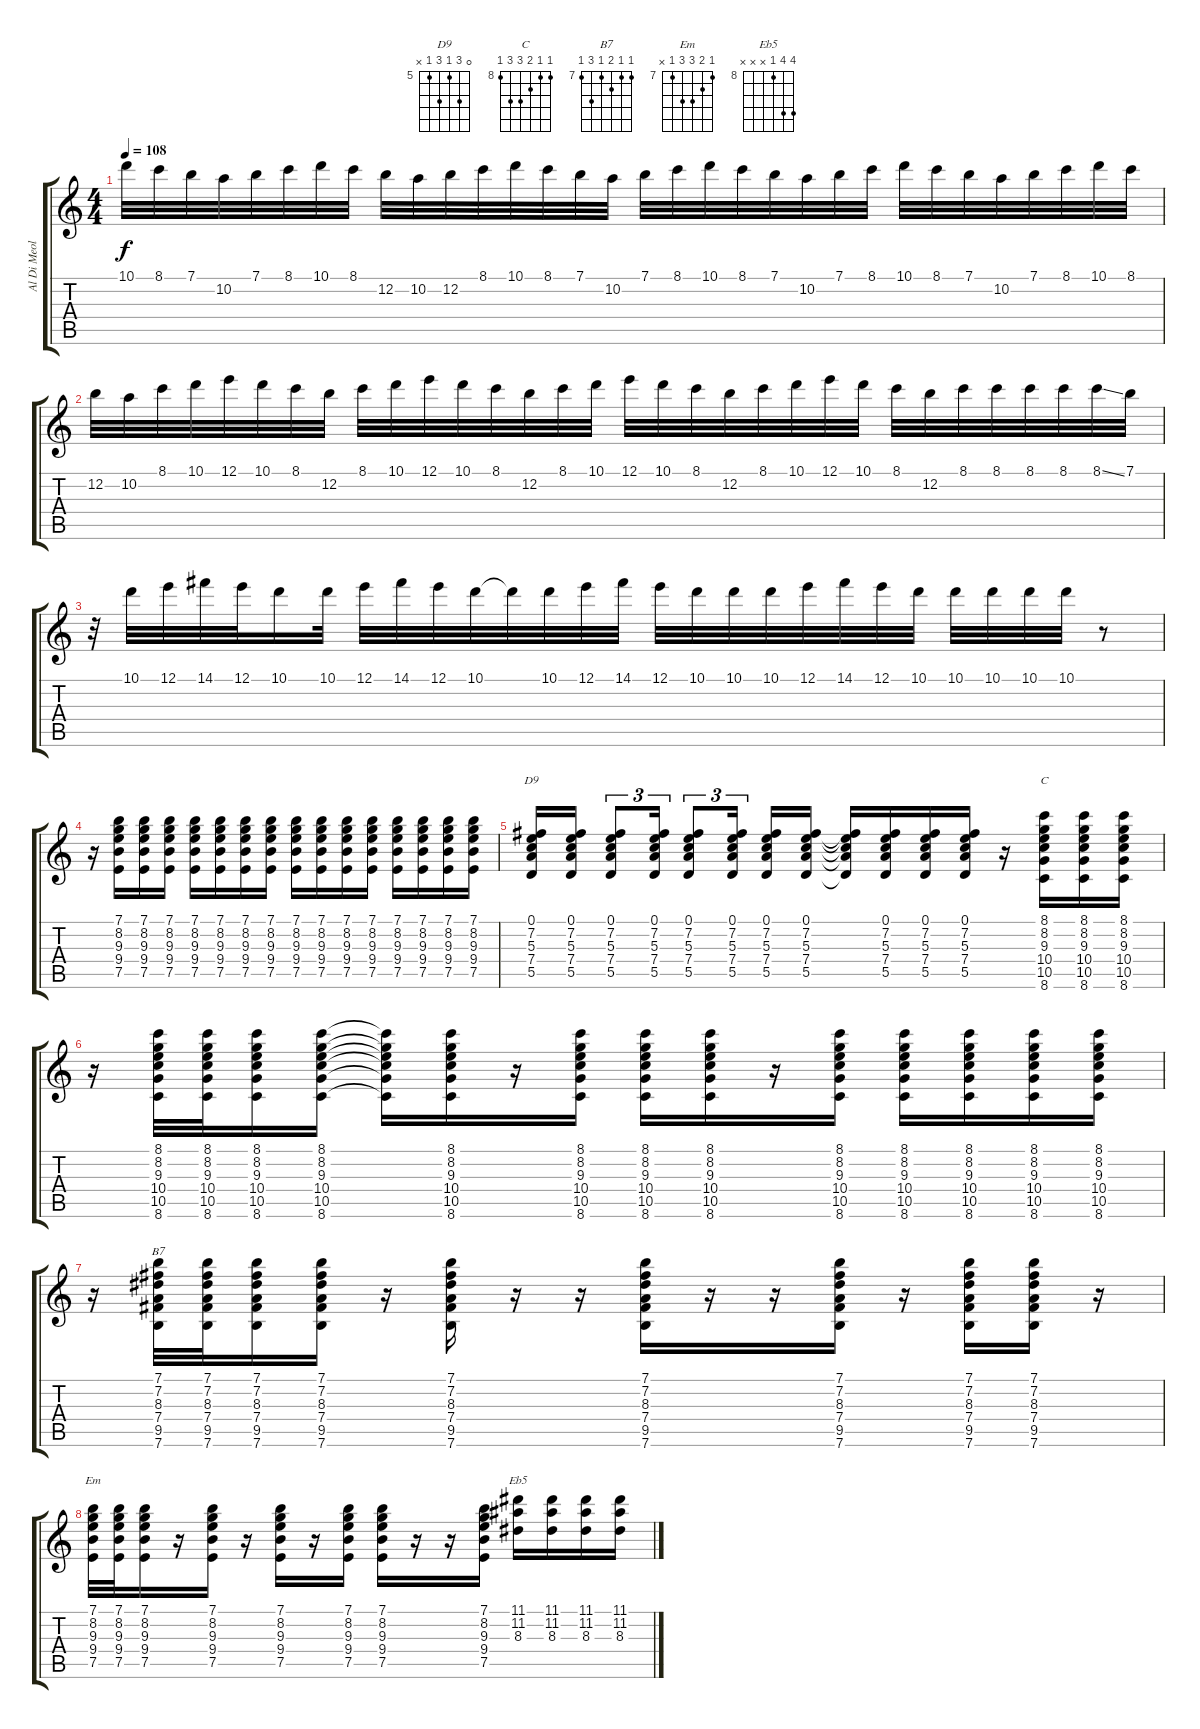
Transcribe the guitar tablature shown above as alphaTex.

\track ("Al Di Meola" "Al Di Meol") {instrument acousticguitarnylon}
\staff {score tabs}
\tuning (E4 B3 G3 D3 A2 E2) {hide}
\chord ("D9" 0 7 5 7 5 x) {firstfret 5}
\chord ("C" 8 8 9 10 10 8) {firstfret 8}
\chord ("B7" 7 7 8 7 9 7) {firstfret 7}
\chord ("Em" 7 8 9 9 7 x) {firstfret 7}
\chord ("Eb5" 11 11 8 x x x) {firstfret 8}
\ts (4 4)
\tempo 108
\clef g2
\ks c
10.1.32{dy f volume 16} 8.1.32 7.1.32 10.2.32 7.1.32 8.1.32 10.1.32 8.1.32 12.2.32 10.2.32 12.2.32 8.1.32 10.1.32 8.1.32 7.1.32 10.2.32 7.1.32 8.1.32 10.1.32 8.1.32 7.1.32 10.2.32 7.1.32 8.1.32 10.1.32 8.1.32 7.1.32 10.2.32 7.1.32 8.1.32 10.1.32 8.1.32 |
12.2.32 10.2.32 8.1.32 10.1.32 12.1.32 10.1.32 8.1.32 12.2.32 8.1.32 10.1.32 12.1.32 10.1.32 8.1.32 12.2.32 8.1.32 10.1.32 12.1.32 10.1.32 8.1.32 12.2.32 8.1.32 10.1.32 12.1.32 10.1.32 8.1.32 12.2.32 8.1.32 8.1.32 8.1.32 8.1.32 8.1{ss}.32 7.1.32 |
r.32 10.1.32 12.1.32 14.1.32 12.1.32 10.1.16 10.1.32 12.1.32 14.1.32 12.1.32 10.1.32 10.1{t}.32 10.1.32 12.1.32 14.1.32 12.1.32 10.1.32 10.1.32 10.1.32 12.1.32 14.1.32 12.1.32 10.1.32 10.1.32 10.1.32 10.1.32 10.1.32 r.8 |
r.16 (7.1 8.2 9.3 9.4 7.5).16{volume 12} (7.1 8.2 9.3 9.4 7.5).16 (7.1 8.2 9.3 9.4 7.5).16 (7.1 8.2 9.3 9.4 7.5).16 (7.1 8.2 9.3 9.4 7.5).16 (7.1 8.2 9.3 9.4 7.5).16 (7.1 8.2 9.3 9.4 7.5).16 (7.1 8.2 9.3 9.4 7.5).16 (7.1 8.2 9.3 9.4 7.5).16 (7.1 8.2 9.3 9.4 7.5).16 (7.1 8.2 9.3 9.4 7.5).16 (7.1 8.2 9.3 9.4 7.5).16 (7.1 8.2 9.3 9.4 7.5).16 (7.1 8.2 9.3 9.4 7.5).16 (7.1 8.2 9.3 9.4 7.5).16 |
(0.1 7.2 5.3 7.4 5.5).16{ch "D9"} (0.1 7.2 5.3 7.4 5.5).16 (0.1 7.2 5.3 7.4 5.5).8{tu (3 2)} (0.1 7.2 5.3 7.4 5.5).16{tu (3 2)} (0.1 7.2 5.3 7.4 5.5).8{tu (3 2)} (0.1 7.2 5.3 7.4 5.5).16{tu (3 2)} (0.1 7.2 5.3 7.4 5.5).16 (0.1 7.2 5.3 7.4 5.5).16 (0.1{t} 7.2{t} 5.3{t} 7.4{t} 5.5{t}).16 (0.1 7.2 5.3 7.4 5.5).16 (0.1 7.2 5.3 7.4 5.5).16 (0.1 7.2 5.3 7.4 5.5).16 r.16 (8.1 8.2 9.3 10.4 10.5 8.6).16{ch "C"} (8.1 8.2 9.3 10.4 10.5 8.6).16 (8.1 8.2 9.3 10.4 10.5 8.6).16 |
r.16 (8.1 8.2 9.3 10.4 10.5 8.6).32 (8.1 8.2 9.3 10.4 10.5 8.6).32 (8.1 8.2 9.3 10.4 10.5 8.6).16 (8.1 8.2 9.3 10.4 10.5 8.6).16 (8.1{t} 8.2{t} 9.3{t} 10.4{t} 10.5{t} 8.6{t}).16 (8.1 8.2 9.3 10.4 10.5 8.6).16 r.16 (8.1 8.2 9.3 10.4 10.5 8.6).16 (8.1 8.2 9.3 10.4 10.5 8.6).16 (8.1 8.2 9.3 10.4 10.5 8.6).16 r.16 (8.1 8.2 9.3 10.4 10.5 8.6).16 (8.1 8.2 9.3 10.4 10.5 8.6).16 (8.1 8.2 9.3 10.4 10.5 8.6).16 (8.1 8.2 9.3 10.4 10.5 8.6).16 (8.1 8.2 9.3 10.4 10.5 8.6).16 |
r.16 (7.1 7.2 8.3 7.4 9.5 7.6).32{ch "B7"} (7.1 7.2 8.3 7.4 9.5 7.6).32 (7.1 7.2 8.3 7.4 9.5 7.6).16 (7.1 7.2 8.3 7.4 9.5 7.6).16 r.16 (7.1 7.2 8.3 7.4 9.5 7.6).16 r.16 r.16 (7.1 7.2 8.3 7.4 9.5 7.6).16 r.16 r.16 (7.1 7.2 8.3 7.4 9.5 7.6).16 r.16 (7.1 7.2 8.3 7.4 9.5 7.6).16 (7.1 7.2 8.3 7.4 9.5 7.6).16 r.16 |
(7.1 8.2 9.3 9.4 7.5).32{ch "Em"} (7.1 8.2 9.3 9.4 7.5).32 (7.1 8.2 9.3 9.4 7.5).16 r.16 (7.1 8.2 9.3 9.4 7.5).16 r.16 (7.1 8.2 9.3 9.4 7.5).16 r.16 (7.1 8.2 9.3 9.4 7.5).16 (7.1 8.2 9.3 9.4 7.5).16 r.16 r.16 (7.1 8.2 9.3 9.4 7.5).16 (11.1 11.2 8.3).16{ch "Eb5"} (11.1 11.2 8.3).16 (11.1 11.2 8.3).16 (11.1 11.2 8.3).16
